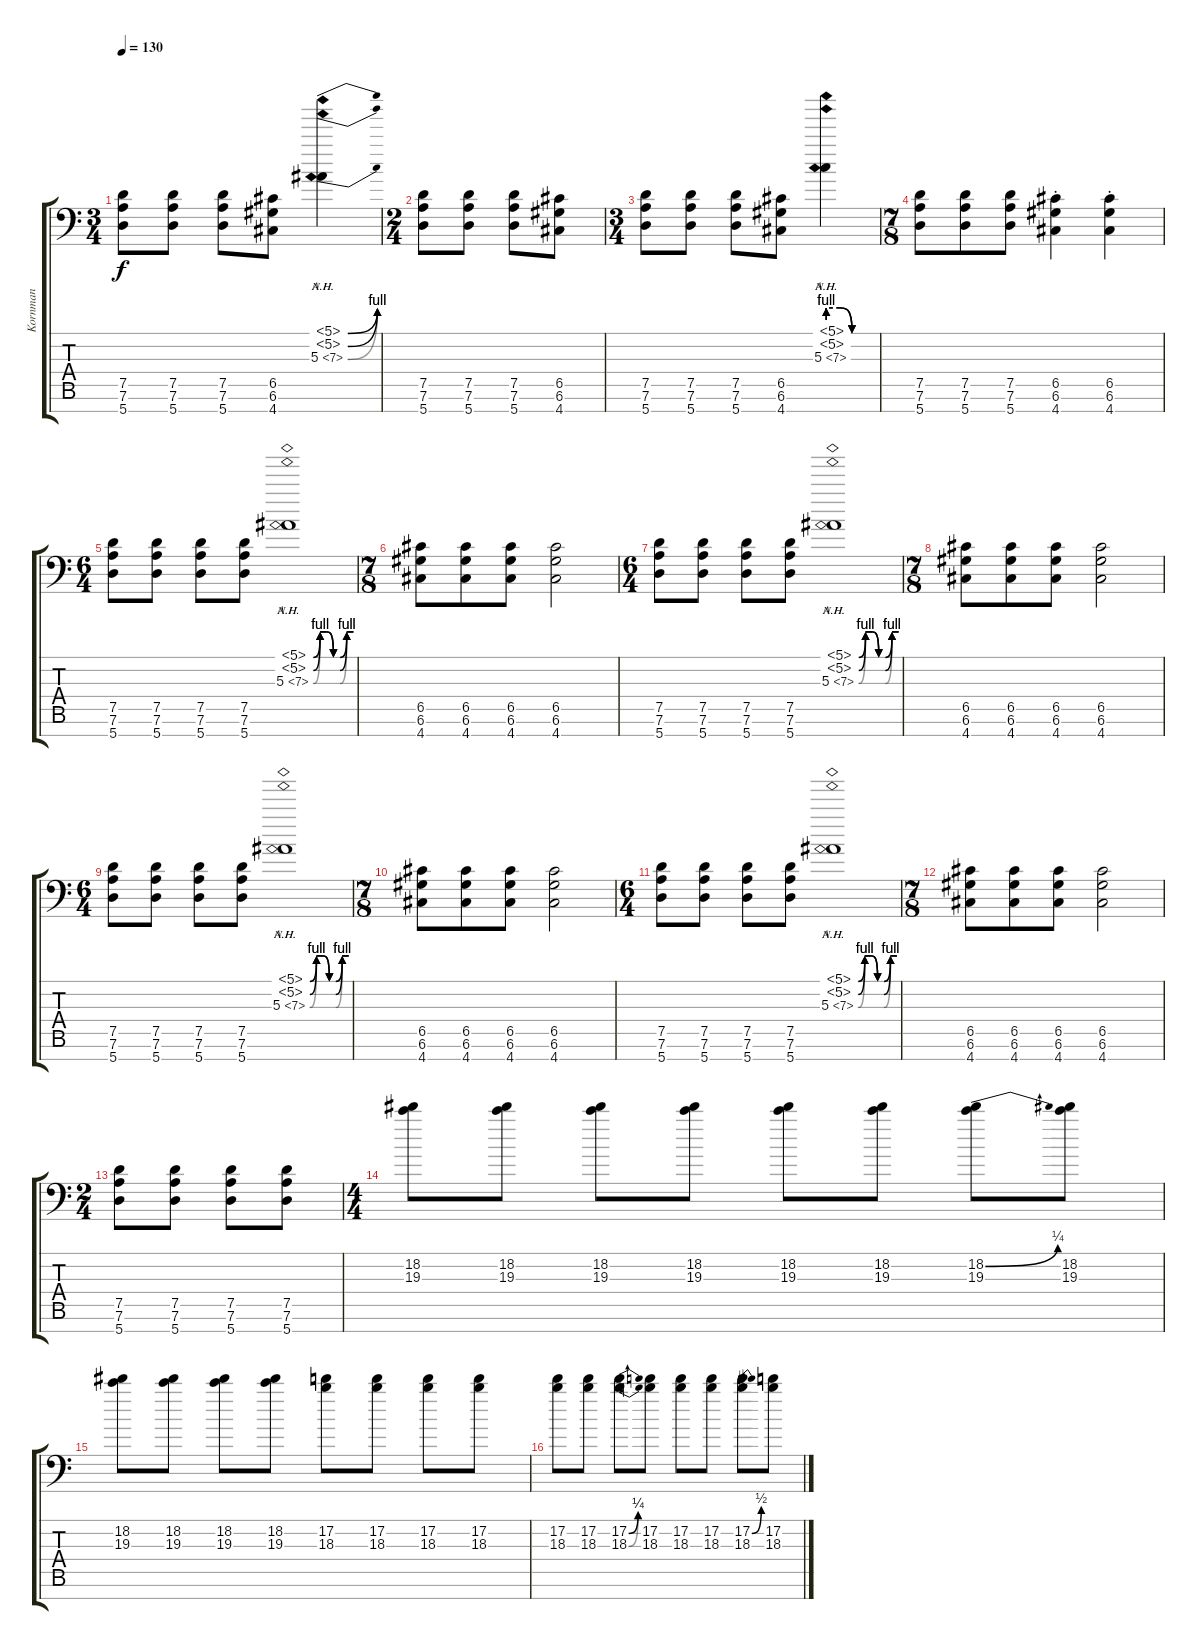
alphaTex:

\track ("Kornman" "Kornman") {instrument overdrivenguitar}
\staff {score tabs}
\tuning (D4 A3 F3 C3 G2 D2 A1) {hide}
\ts (3 4)
\tempo 130
\clef f4
\ks c
(7.5 7.6 5.7).8{dy f} (7.5 7.6 5.7).8 (7.5 7.6 5.7).8 (6.5 6.6 4.7).8 (5.1{be (bend 0 0 60 4) nh} 5.2{be (bend 0 0 60 4) nh} 5.3{be (bend 0 0 60 4) ah 2}).4 |
\ts (2 4)
(7.5 7.6 5.7).8 (7.5 7.6 5.7).8 (7.5 7.6 5.7).8 (6.5 6.6 4.7).8 |
\ts (3 4)
(7.5 7.6 5.7).8 (7.5 7.6 5.7).8 (7.5 7.6 5.7).8 (6.5 6.6 4.7).8 (5.1{be (custom 0 4 15 4 30 0 60 0) nh} 5.2{be (custom 0 4 15 4 30 0 60 0) nh} 5.3{be (custom 0 4 15 4 30 0 60 0) ah 2}).4 |
\ts (7 8)
(7.5 7.6 5.7).8 (7.5 7.6 5.7).8 (7.5 7.6 5.7).8 (6.5{st} 6.6{st} 4.7{st}).4 (6.5{st} 6.6{st} 4.7{st}).4 |
\ts (6 4)
(7.5 7.6 5.7).8 (7.5 7.6 5.7).8 (7.5 7.6 5.7).8 (7.5 7.6 5.7).8 (5.1{be (custom 0 0 10 4 20 4 30 0 40 0 50 4 60 4) nh} 5.2{be (custom 0 0 10 4 20 4 30 0 40 0 50 4 60 4) nh} 5.3{be (custom 0 0 10 4 20 4 30 0 40 0 50 4 60 4) ah 2}).1 |
\ts (7 8)
(6.5 6.6 4.7).8 (6.5 6.6 4.7).8 (6.5 6.6 4.7).8 (6.5 6.6 4.7).2 |
\ts (6 4)
(7.5 7.6 5.7).8 (7.5 7.6 5.7).8 (7.5 7.6 5.7).8 (7.5 7.6 5.7).8 (5.1{be (custom 0 0 10 4 20 4 30 0 40 0 50 4 60 4) nh} 5.2{be (custom 0 0 10 4 20 4 30 0 40 0 50 4 60 4) nh} 5.3{be (custom 0 0 10 4 20 4 30 0 40 0 50 4 60 4) ah 2}).1 |
\ts (7 8)
(6.5 6.6 4.7).8 (6.5 6.6 4.7).8 (6.5 6.6 4.7).8 (6.5 6.6 4.7).2 |
\ts (6 4)
(7.5 7.6 5.7).8 (7.5 7.6 5.7).8 (7.5 7.6 5.7).8 (7.5 7.6 5.7).8 (5.1{be (custom 0 0 10 4 20 4 30 0 40 0 50 4 60 4) nh} 5.2{be (custom 0 0 10 4 20 4 30 0 40 0 50 4 60 4) nh} 5.3{be (custom 0 0 10 4 20 4 30 0 40 0 50 4 60 4) ah 2}).1 |
\ts (7 8)
(6.5 6.6 4.7).8 (6.5 6.6 4.7).8 (6.5 6.6 4.7).8 (6.5 6.6 4.7).2 |
\ts (6 4)
(7.5 7.6 5.7).8 (7.5 7.6 5.7).8 (7.5 7.6 5.7).8 (7.5 7.6 5.7).8 (5.1{be (custom 0 0 10 4 20 4 30 0 40 0 50 4 60 4) nh} 5.2{be (custom 0 0 10 4 20 4 30 0 40 0 50 4 60 4) nh} 5.3{be (custom 0 0 10 4 20 4 30 0 40 0 50 4 60 4) ah 2}).1 |
\ts (7 8)
(6.5 6.6 4.7).8 (6.5 6.6 4.7).8 (6.5 6.6 4.7).8 (6.5 6.6 4.7).2 |
\ts (2 4)
(7.5 7.6 5.7).8 (7.5 7.6 5.7).8 (7.5 7.6 5.7).8 (7.5 7.6 5.7).8 |
\ts (4 4)
(18.2 19.3).8 (18.2 19.3).8 (18.2 19.3).8 (18.2 19.3).8 (18.2 19.3).8 (18.2 19.3).8 (18.2{be (bend 0 0 60 1)} 19.3).8 (18.2 19.3).8 |
(18.2 19.3).8 (18.2 19.3).8 (18.2 19.3).8 (18.2 19.3).8 (17.2 18.3).8 (17.2 18.3).8 (17.2 18.3).8 (17.2 18.3).8 |
(17.2 18.3).8 (17.2 18.3).8 (17.2{be (bend 0 0 60 1)} 18.3{be (bend 0 0 60 1)}).8 (17.2 18.3).8 (17.2 18.3).8 (17.2 18.3).8 (17.2{be (bend 0 0 60 2)} 18.3).8 (17.2 18.3).8
